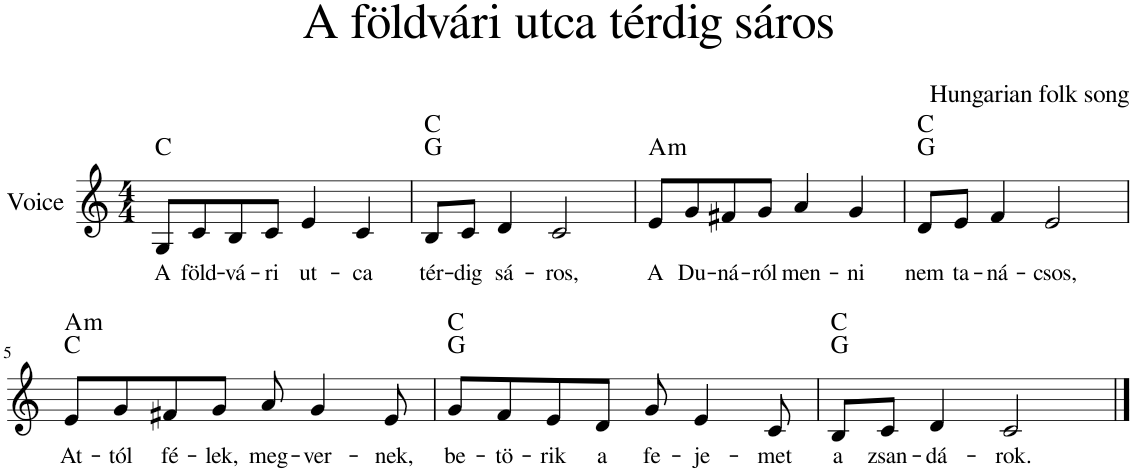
**kern	**text	**harte
*part1	*part1	*part1
*staff1	*staff1	*
*I"Voice	*	*
*clefG2	*	*
*k[]	*	*
*M4/4	*	*
=1	=1	=1
!	!LO:LY:b	!
8G/L	A	C:maj
!	!LO:LY:b	!
8c/	föld-	.
!	!LO:LY:b	!
8B/	-vá-	.
!	!LO:LY:b	!
8c/J	-ri	.
!	!LO:LY:b	!
4e/	ut-	.
!	!LO:LY:b	!
4c/	-ca	.
=2	=2	=2
!	!LO:LY:b	!
8B/L	tér-	G:maj C:maj
!	!LO:LY:b	!
8c/J	-dig	.
!	!LO:LY:b	!
4d/	sá-	.
!	!LO:LY:b	!
2c/	-ros,	.
=3	=3	=3
!	!LO:LY:b	!LO:H:kt=m
8e/L	A	A:min
!	!LO:LY:b	!
8g/	Du-	.
!	!LO:LY:b	!
8f#X/	-ná-	.
!	!LO:LY:b	!
8g/J	-ról	.
!	!LO:LY:b	!
4a/	men-	.
!	!LO:LY:b	!
4g/	-ni	.
=4	=4	=4
!	!LO:LY:b	!
8d/L	nem	G:maj C:maj
!	!LO:LY:b	!
8e/J	ta-	.
!	!LO:LY:b	!
4f/	-ná-	.
!	!LO:LY:b	!
2e/	csos,	.
!!LO:LB:g=z
=5	=5	=5
!	!LO:LY:b	!LO:H:n=2:kt=m
8e/L	At-	C:maj A:min
!	!LO:LY:b	!
8g/	-tól	.
!	!LO:LY:b	!
8f#X/	fé-	.
!	!LO:LY:b	!
8g/J	lek,	.
!	!LO:LY:b	!
8a/	meg-	.
!	!LO:LY:b	!
4g/	-ver-	.
!	!LO:LY:b	!
8e/	-nek,	.
=6	=6	=6
!	!LO:LY:b	!
8g/L	be-	G:maj C:maj
!	!LO:LY:b	!
8f/	-tö-	.
!	!LO:LY:b	!
8e/	-rik	.
!	!LO:LY:b	!
8d/J	a	.
!	!LO:LY:b	!
8g/	fe-	.
!	!LO:LY:b	!
4e/	-je-	.
!	!LO:LY:b	!
8c/	-met	.
=7	=7	=7
!	!LO:LY:b	!
8B/L	a	G:maj C:maj
!	!LO:LY:b	!
8c/J	zsan-	.
!	!LO:LY:b	!
4d/	-dá-	.
!	!LO:LY:b	!
2c/	-rok.	.
==	==	==
*-	*-	*-
